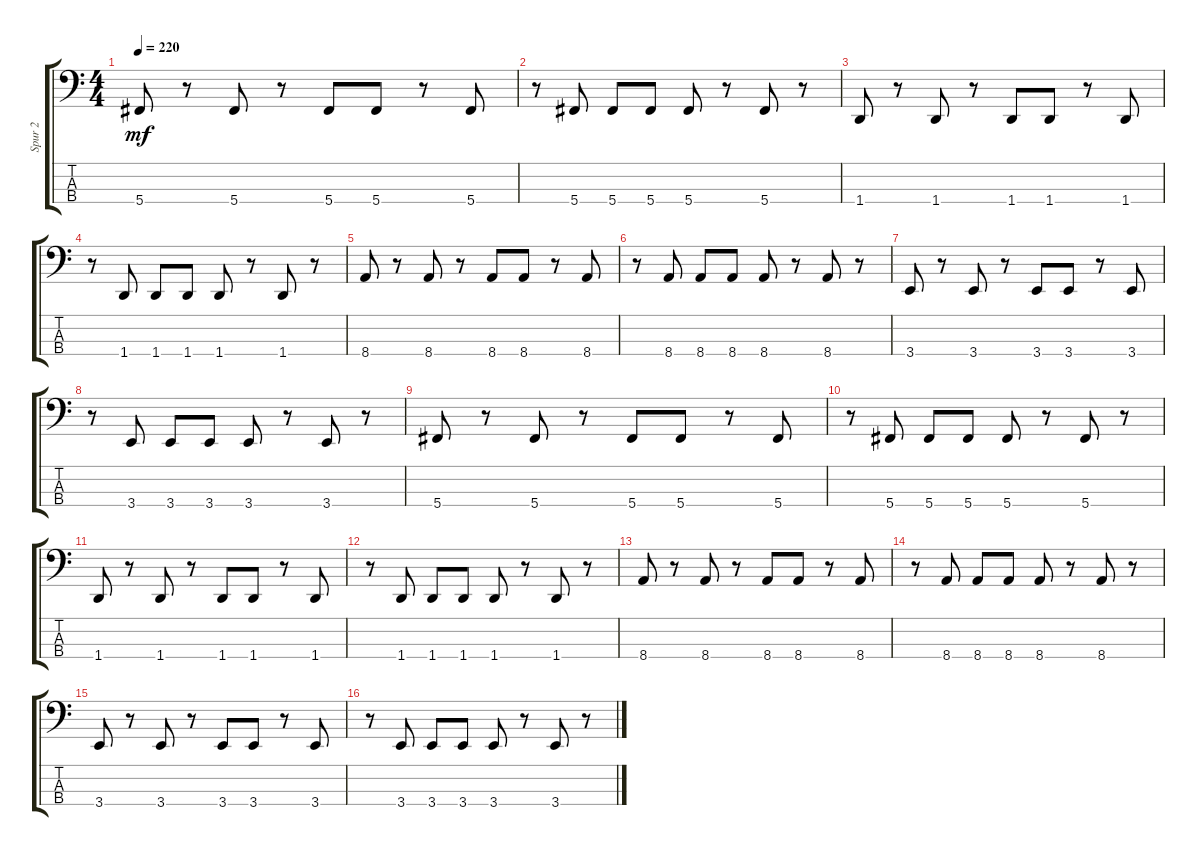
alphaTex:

\track ("Spur 2" "Spur 2") {instrument electricbassfinger}
\staff {score tabs}
\tuning (Gb2 Db2 Ab1 Db1) {hide}
\ts (4 4)
\tempo 220
\clef f4
\ks c
5.4.8{dy mf} r.8 5.4.8 r.8 5.4.8 5.4.8 r.8 5.4.8 |
r.8 5.4.8 5.4.8 5.4.8 5.4.8 r.8 5.4.8 r.8 |
1.4.8 r.8 1.4.8 r.8 1.4.8 1.4.8 r.8 1.4.8 |
r.8 1.4.8 1.4.8 1.4.8 1.4.8 r.8 1.4.8 r.8 |
8.4.8 r.8 8.4.8 r.8 8.4.8 8.4.8 r.8 8.4.8 |
r.8 8.4.8 8.4.8 8.4.8 8.4.8 r.8 8.4.8 r.8 |
3.4.8 r.8 3.4.8 r.8 3.4.8 3.4.8 r.8 3.4.8 |
r.8 3.4.8 3.4.8 3.4.8 3.4.8 r.8 3.4.8 r.8 |
5.4.8 r.8 5.4.8 r.8 5.4.8 5.4.8 r.8 5.4.8 |
r.8 5.4.8 5.4.8 5.4.8 5.4.8 r.8 5.4.8 r.8 |
1.4.8 r.8 1.4.8 r.8 1.4.8 1.4.8 r.8 1.4.8 |
r.8 1.4.8 1.4.8 1.4.8 1.4.8 r.8 1.4.8 r.8 |
8.4.8 r.8 8.4.8 r.8 8.4.8 8.4.8 r.8 8.4.8 |
r.8 8.4.8 8.4.8 8.4.8 8.4.8 r.8 8.4.8 r.8 |
3.4.8 r.8 3.4.8 r.8 3.4.8 3.4.8 r.8 3.4.8 |
r.8 3.4.8 3.4.8 3.4.8 3.4.8 r.8 3.4.8 r.8
